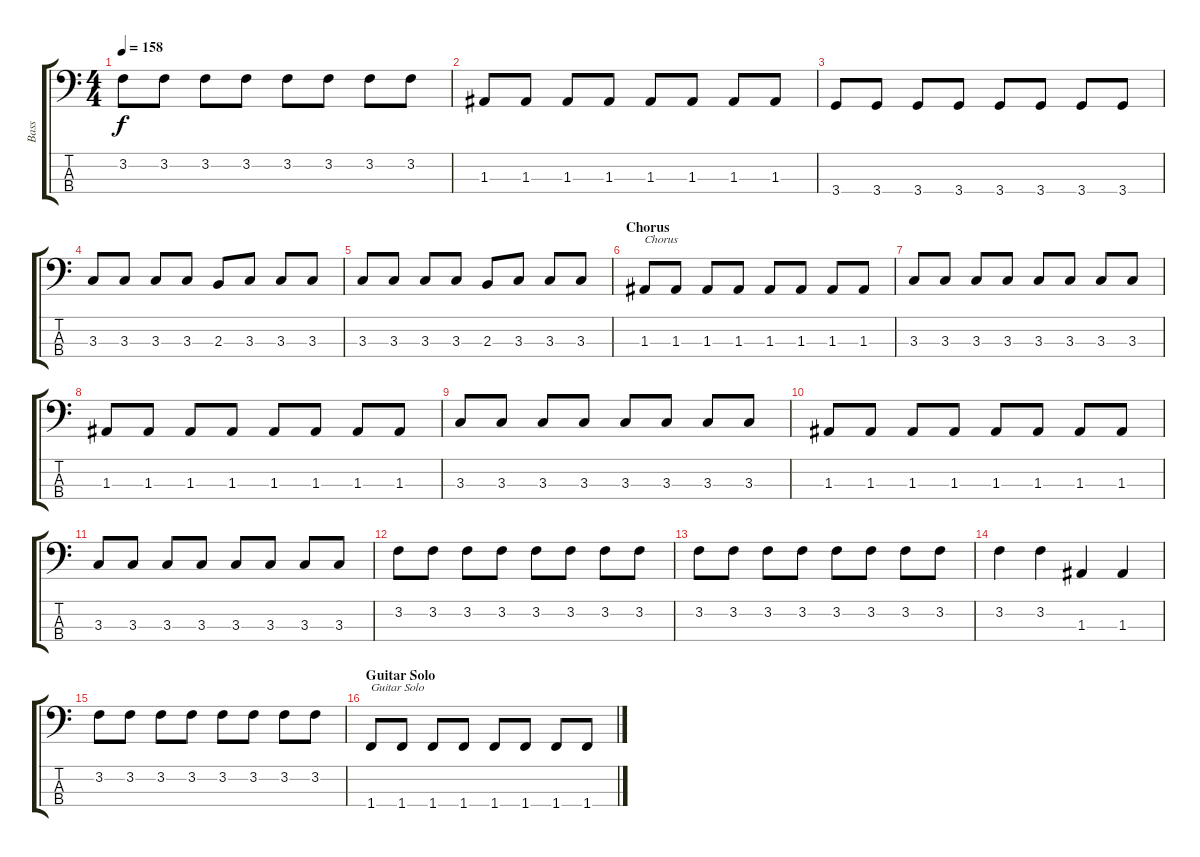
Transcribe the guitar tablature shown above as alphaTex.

\track ("Bass" "Bass") {instrument electricbasspick}
\staff {score tabs}
\tuning (G2 D2 A1 E1) {hide}
\ts (4 4)
\tempo 158
\clef f4
\ks c
3.2.8{dy f} 3.2.8 3.2.8 3.2.8 3.2.8 3.2.8 3.2.8 3.2.8 |
1.3.8 1.3.8 1.3.8 1.3.8 1.3.8 1.3.8 1.3.8 1.3.8 |
3.4.8 3.4.8 3.4.8 3.4.8 3.4.8 3.4.8 3.4.8 3.4.8 |
3.3.8 3.3.8 3.3.8 3.3.8 2.3.8 3.3.8 3.3.8 3.3.8 |
3.3.8 3.3.8 3.3.8 3.3.8 2.3.8 3.3.8 3.3.8 3.3.8 |
\section ("" "Chorus")
1.3.8{txt "Chorus"} 1.3.8 1.3.8 1.3.8 1.3.8 1.3.8 1.3.8 1.3.8 |
3.3.8 3.3.8 3.3.8 3.3.8 3.3.8 3.3.8 3.3.8 3.3.8 |
1.3.8 1.3.8 1.3.8 1.3.8 1.3.8 1.3.8 1.3.8 1.3.8 |
3.3.8 3.3.8 3.3.8 3.3.8 3.3.8 3.3.8 3.3.8 3.3.8 |
1.3.8 1.3.8 1.3.8 1.3.8 1.3.8 1.3.8 1.3.8 1.3.8 |
3.3.8 3.3.8 3.3.8 3.3.8 3.3.8 3.3.8 3.3.8 3.3.8 |
3.2.8 3.2.8 3.2.8 3.2.8 3.2.8 3.2.8 3.2.8 3.2.8 |
3.2.8 3.2.8 3.2.8 3.2.8 3.2.8 3.2.8 3.2.8 3.2.8 |
3.2.4 3.2.4 1.3.4 1.3.4 |
3.2.8 3.2.8 3.2.8 3.2.8 3.2.8 3.2.8 3.2.8 3.2.8 |
\section ("" "Guitar Solo")
1.4.8{txt "Guitar Solo"} 1.4.8 1.4.8 1.4.8 1.4.8 1.4.8 1.4.8 1.4.8
